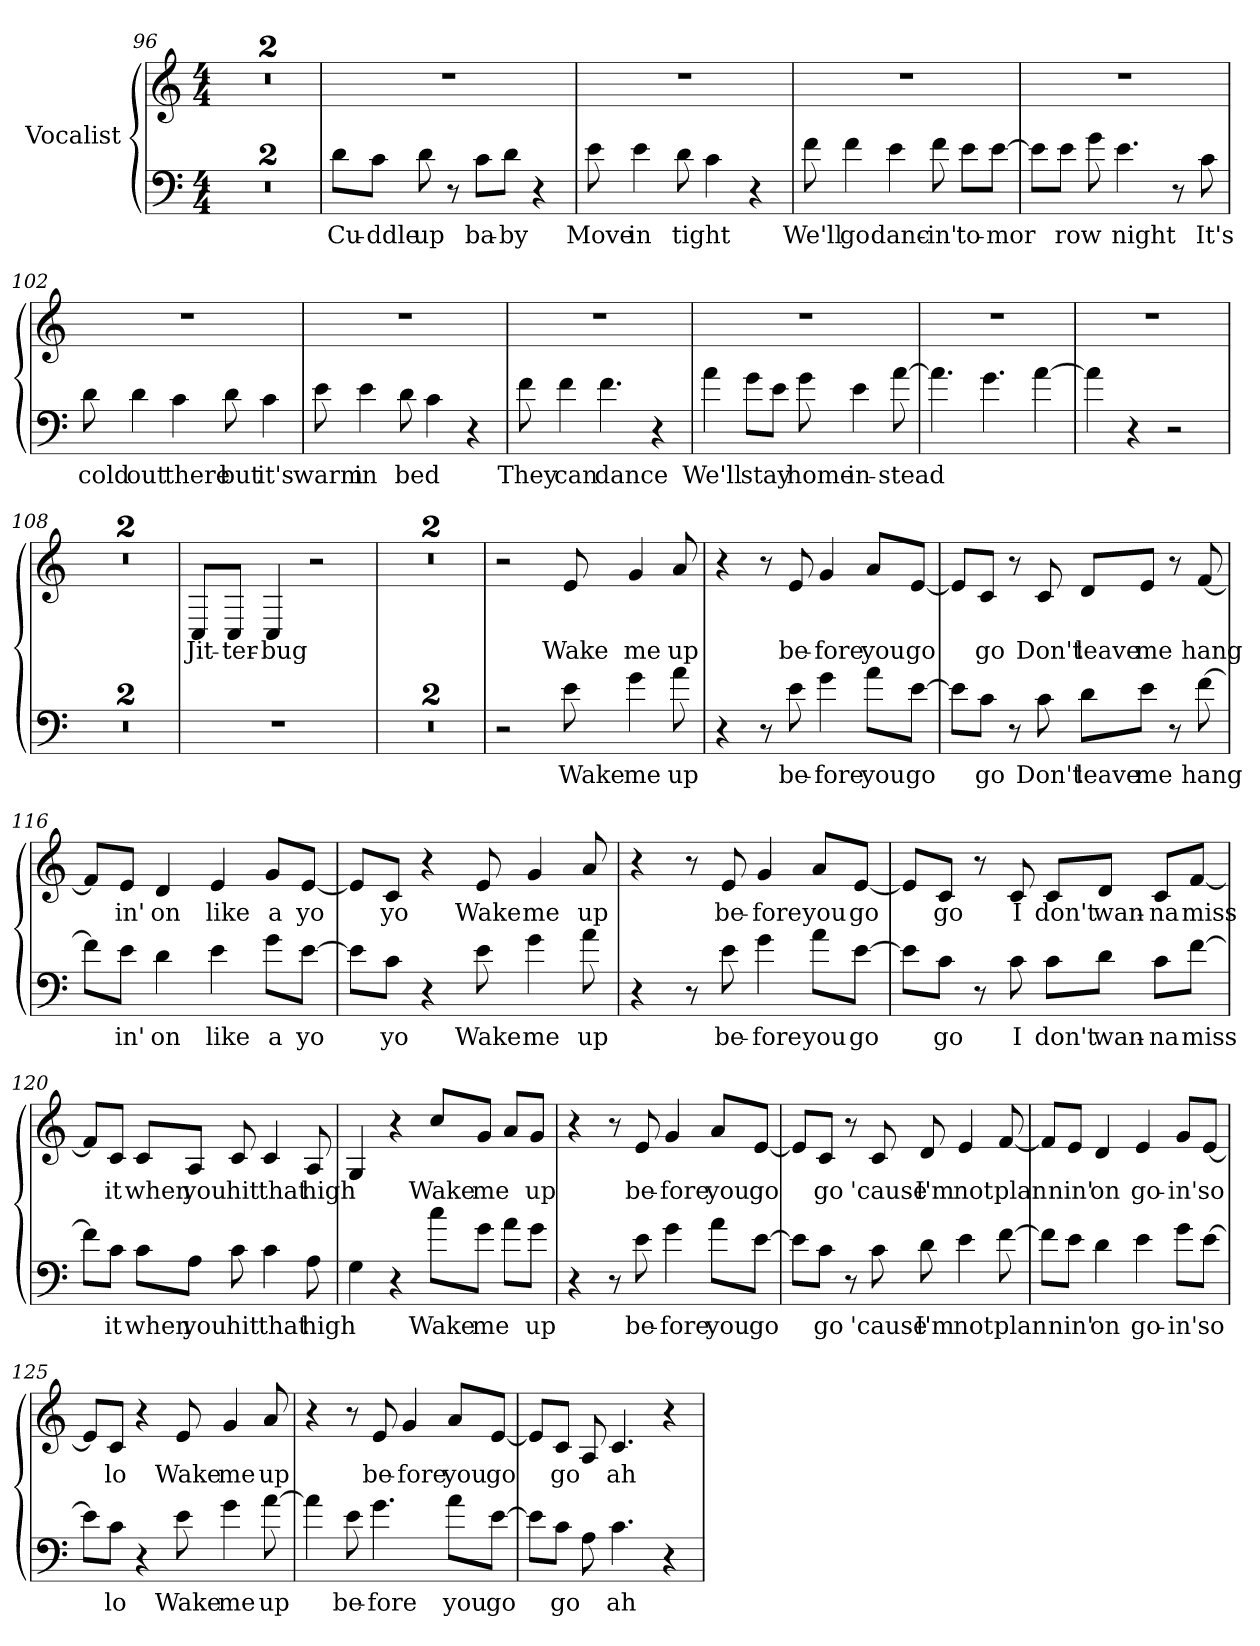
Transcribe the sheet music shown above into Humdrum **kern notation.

**kern	**text	**kern	**text
*part1	*part1	*part1	*part1
*staff2	*staff2	*staff1	*staff1
*I"Vocalist	*	*	*
*clefF4	*	*clefG2	*
*M4/4	*	*M4/4	*
=96	=96	=96	=96
1r	.	1r	.
=97	=97	=97	=97
1r	.	1r	.
=98	=98	=98	=98
8d\L	Cu-	1r	.
8c\J	-ddle	.	.
8d	up	.	.
8r	.	.	.
8c\L	ba-	.	.
8d\J	-by	.	.
4r	.	.	.
=99	=99	=99	=99
8e	Move	1r	.
4e	in	.	.
8d	tight	.	.
4c	_	.	.
4r	.	.	.
=100	=100	=100	=100
8f	We'll	1r	.
4f	go	.	.
4e	danc-	.	.
8f	-in'	.	.
8e\L	to-	.	.
[8e\J	-mor-	.	.
=101	=101	=101	=101
8e\L]	_	1r	.
8e\J	-row	.	.
8g	_	.	.
4.e	night	.	.
8r	.	.	.
8c	It's	.	.
=102	=102	=102	=102
8d	cold	1r	.
4d	out	.	.
4c	there	.	.
8d	but	.	.
4c	it's	.	.
=103	=103	=103	=103
8e	warm	1r	.
4e	in	.	.
8d	bed	.	.
4c	_	.	.
4r	.	.	.
=104	=104	=104	=104
8f	They	1r	.
4f	can	.	.
4.f	dance	.	.
4r	.	.	.
=105	=105	=105	=105
4a	We'll	1r	.
8g\L	stay	.	.
8e\J	_	.	.
8g	home	.	.
4e	in-	.	.
[8a	-stead	.	.
=106	=106	=106	=106
4.a]	_	1r	.
4.g	_	.	.
[4a	_	.	.
=107	=107	=107	=107
4a]	_	1r	.
4r	.	.	.
2r	.	.	.
=108	=108	=108	=108
1r	.	1r	.
=109	=109	=109	=109
1r	.	1r	.
=110	=110	=110	=110
1r	.	8C/L	Jit-
.	.	8C/J	-ter-
.	.	4C	-bug
.	.	2r	.
=111	=111	=111	=111
1r	.	1r	.
=112	=112	=112	=112
1r	.	1r	.
=113	=113	=113	=113
2r	.	2r	.
8e	Wake	8e	Wake
4g	me	4g	me
8a	up	8a	up
=114	=114	=114	=114
4r	.	4r	.
8r	.	8r	.
8e	be-	8e	be-
4g	-fore	4g	-fore
8a\L	you	8a/L	you
[8e\J	go	[8e/J	go
=115	=115	=115	=115
8e\L]	_	8e/L]	_
8c\J	go	8c/J	go
8r	.	8r	.
8c	Don't	8c	Don't
8d\L	leave	8d/L	leave
8e\J	me	8e/J	me
8r	.	8r	.
[8f	hang-	[8f	hang-
=116	=116	=116	=116
8f\L]	_	8f/L]	_
8e\J	-in'	8e/J	-in'
4d	on	4d	on
4e	like	4e	like
8g\L	a	8g/L	a
[8e\J	yo-	[8e/J	yo-
=117	=117	=117	=117
8e\L]	_	8e/L]	_
8c\J	-yo	8c/J	-yo
4r	.	4r	.
8e	Wake	8e	Wake
4g	me	4g	me
8a	up	8a	up
=118	=118	=118	=118
4r	.	4r	.
8r	.	8r	.
8e	be-	8e	be-
4g	-fore	4g	-fore
8a\L	you	8a/L	you
[8e\J	go	[8e/J	go
=119	=119	=119	=119
8e\L]	_	8e/L]	_
8c\J	go	8c/J	go
8r	.	8r	.
8c	I	8c	I
8c\L	don't	8c/L	don't
8d\J	wan-	8d/J	wan-
8c\L	-na	8c/L	-na
[8f\J	miss	[8f/J	miss
=120	=120	=120	=120
8f\L]	_	8f/L]	_
8c\J	it	8c/J	it
8c\L	when	8c/L	when
8A\J	you	8A/J	you
8c	hit	8c	hit
4c	that	4c	that
8A	high	8A	high
=121	=121	=121	=121
4G	_	4G	_
4r	.	4r	.
8cc\L	Wake	8cc/L	Wake
8g\J	me	8g/J	me
8a\L	_	8a/L	_
8g\J	up	8g/J	up
=122	=122	=122	=122
4r	.	4r	.
8r	.	8r	.
8e	be-	8e	be-
4g	-fore	4g	-fore
8a\L	you	8a/L	you
[8e\J	go	[8e/J	go
=123	=123	=123	=123
8e\L]	_	8e/L]	_
8c\J	go	8c/J	go
8r	.	8r	.
8c	'cause	8c	'cause
8d	I'm	8d	I'm
4e	not	4e	not
[8f	plan-	[8f	plan-
=124	=124	=124	=124
8f\L]	_	8f/L]	_
8e\J	-nin'	8e/J	-nin'
4d	on	4d	on
4e	go-	4e	go-
8g\L	-in'	8g/L	-in'
[8e\J	so-	[8e/J	so-
=125	=125	=125	=125
8e\L]	_	8e/L]	_
8c\J	-lo	8c/J	-lo
4r	.	4r	.
8e	Wake	8e	Wake
4g	me	4g	me
[8a	up	8a	up
=126	=126	=126	=126
4a]	_	4r	.
8e	be-	8r	.
4.g	-fore	8e	be-
.	.	4g	-fore
8a\L	you	8a/L	you
[8e\J	go	[8e/J	go
=127	=127	=127	=127
8e\L]	_	8e/L]	_
8c\J	go	8c/J	go
8A	_	8A	_
4.c	ah	4.c	ah
4r	.	4r	.
=	=	=	=
*-	*-	*-	*-
